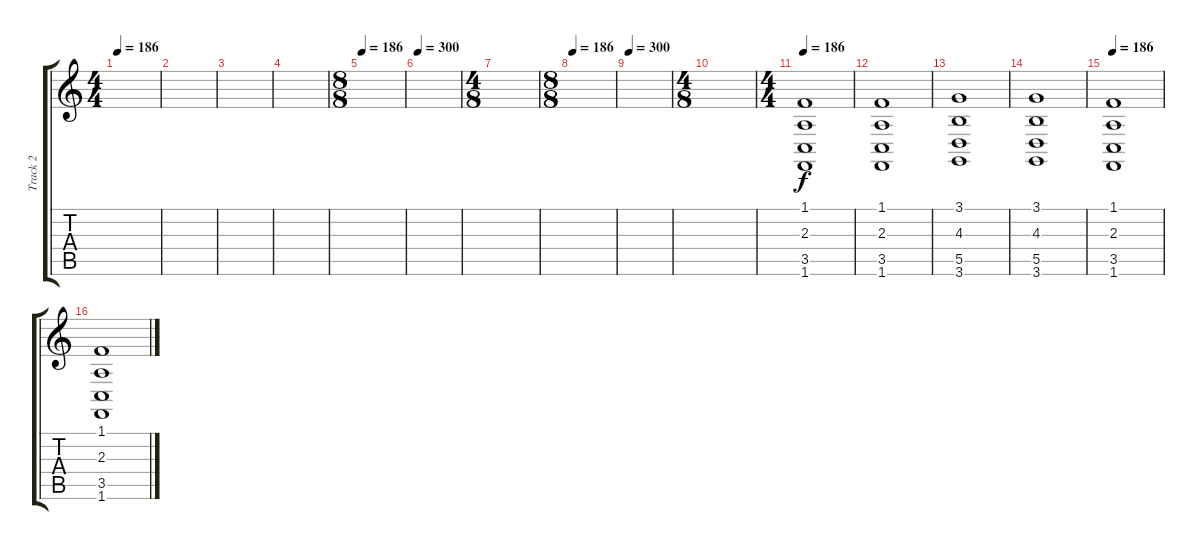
\track ("Track 2" "Track 2") {instrument pad8sweep}
\staff {score tabs}
\tuning (E4 B3 G3 D3 A2 E2) {hide}
\ts (4 4)
\tempo 186
\clef g2
\ks c
|
|
|
|
\ts (8 8)
\tempo 186
|
\tempo 300
|
\ts (4 8)
|
\ts (8 8)
\tempo 186
|
\tempo 300
|
\ts (4 8)
|
\ts (4 4)
\tempo 186
(1.1 2.3 3.5 1.6).1 |
(1.1 2.3 3.5 1.6).1 |
(3.1 4.3 5.5 3.6).1 |
(3.1 4.3 5.5 3.6).1 |
\tempo 186
(1.1 2.3 3.5 1.6).1 |
(1.1 2.3 3.5 1.6).1
